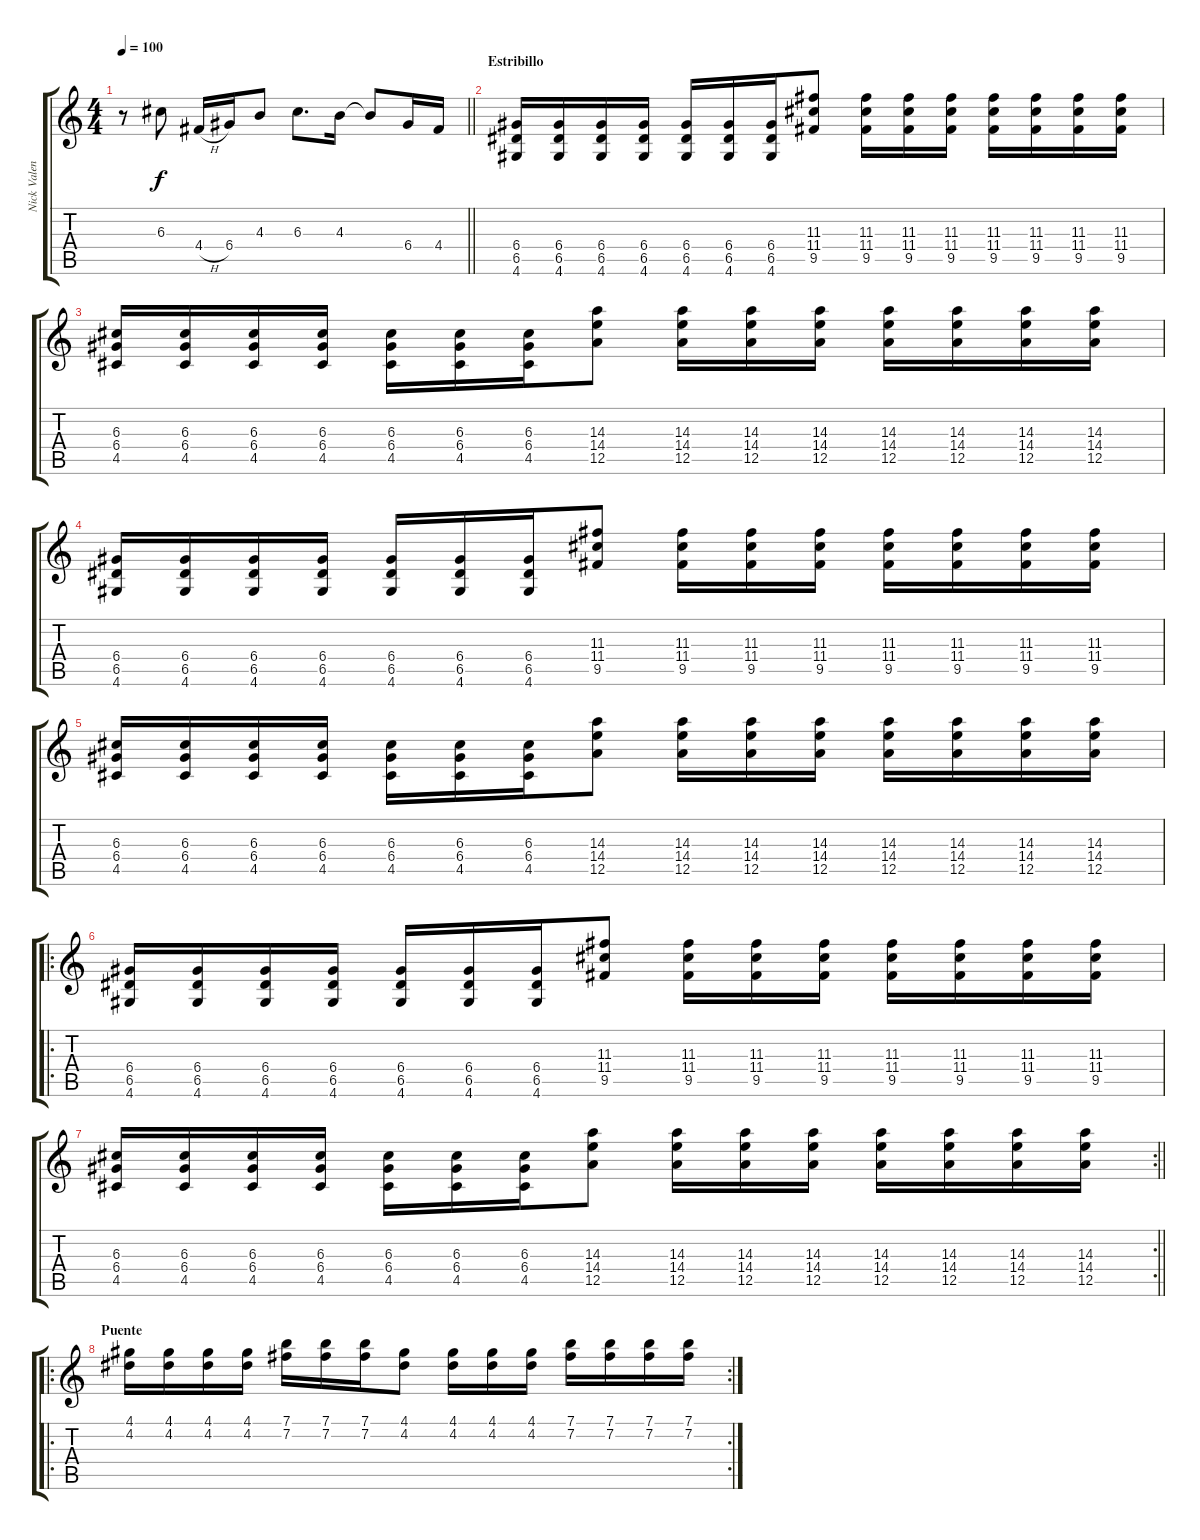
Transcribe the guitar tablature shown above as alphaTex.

\track ("Nick Valensi" "Nick Valen") {instrument distortionguitar}
\staff {score tabs}
\tuning (E4 B3 G3 D3 A2 E2) {hide}
\ts (4 4)
\tempo 100
\clef g2
\barLineRight lightlight
\ks c
r.8{dy f} 6.3.8 4.4{h}.16 6.4.16 4.3.8 6.3.8{d} 4.3.16 4.3{t}.8 6.4.16 4.4.16 |
\section ("" "Estribillo")
(6.4 6.5 4.6).16 (6.4 6.5 4.6).16 (6.4 6.5 4.6).16 (6.4 6.5 4.6).16 (6.4 6.5 4.6).16 (6.4 6.5 4.6).16 (6.4 6.5 4.6).16 (11.3 11.4 9.5).8 (11.3 11.4 9.5).16 (11.3 11.4 9.5).16 (11.3 11.4 9.5).16 (11.3 11.4 9.5).16 (11.3 11.4 9.5).16 (11.3 11.4 9.5).16 (11.3 11.4 9.5).16 |
(6.3 6.4 4.5).16 (6.3 6.4 4.5).16 (6.3 6.4 4.5).16 (6.3 6.4 4.5).16 (6.3 6.4 4.5).16 (6.3 6.4 4.5).16 (6.3 6.4 4.5).16 (14.3 14.4 12.5).8 (14.3 14.4 12.5).16 (14.3 14.4 12.5).16 (14.3 14.4 12.5).16 (14.3 14.4 12.5).16 (14.3 14.4 12.5).16 (14.3 14.4 12.5).16 (14.3 14.4 12.5).16 |
(6.4 6.5 4.6).16 (6.4 6.5 4.6).16 (6.4 6.5 4.6).16 (6.4 6.5 4.6).16 (6.4 6.5 4.6).16 (6.4 6.5 4.6).16 (6.4 6.5 4.6).16 (11.3 11.4 9.5).8 (11.3 11.4 9.5).16 (11.3 11.4 9.5).16 (11.3 11.4 9.5).16 (11.3 11.4 9.5).16 (11.3 11.4 9.5).16 (11.3 11.4 9.5).16 (11.3 11.4 9.5).16 |
(6.3 6.4 4.5).16 (6.3 6.4 4.5).16 (6.3 6.4 4.5).16 (6.3 6.4 4.5).16 (6.3 6.4 4.5).16 (6.3 6.4 4.5).16 (6.3 6.4 4.5).16 (14.3 14.4 12.5).8 (14.3 14.4 12.5).16 (14.3 14.4 12.5).16 (14.3 14.4 12.5).16 (14.3 14.4 12.5).16 (14.3 14.4 12.5).16 (14.3 14.4 12.5).16 (14.3 14.4 12.5).16 |
\ro
(6.4 6.5 4.6).16 (6.4 6.5 4.6).16 (6.4 6.5 4.6).16 (6.4 6.5 4.6).16 (6.4 6.5 4.6).16 (6.4 6.5 4.6).16 (6.4 6.5 4.6).16 (11.3 11.4 9.5).8 (11.3 11.4 9.5).16 (11.3 11.4 9.5).16 (11.3 11.4 9.5).16 (11.3 11.4 9.5).16 (11.3 11.4 9.5).16 (11.3 11.4 9.5).16 (11.3 11.4 9.5).16 |
\rc 2
\barLineRight lightlight
(6.3 6.4 4.5).16 (6.3 6.4 4.5).16 (6.3 6.4 4.5).16 (6.3 6.4 4.5).16 (6.3 6.4 4.5).16 (6.3 6.4 4.5).16 (6.3 6.4 4.5).16 (14.3 14.4 12.5).8 (14.3 14.4 12.5).16 (14.3 14.4 12.5).16 (14.3 14.4 12.5).16 (14.3 14.4 12.5).16 (14.3 14.4 12.5).16 (14.3 14.4 12.5).16 (14.3 14.4 12.5).16 |
\ro
\rc 2
\section ("" "Puente")
(4.1 4.2).16 (4.1 4.2).16 (4.1 4.2).16 (4.1 4.2).16 (7.1 7.2).16 (7.1 7.2).16 (7.1 7.2).16 (4.1 4.2).8 (4.1 4.2).16 (4.1 4.2).16 (4.1 4.2).16 (7.1 7.2).16 (7.1 7.2).16 (7.1 7.2).16 (7.1 7.2).16
